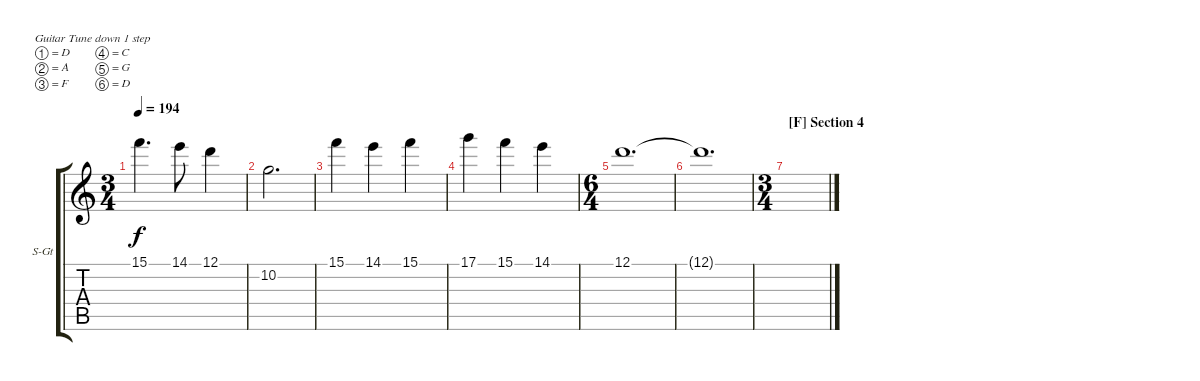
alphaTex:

\defaultSystemsLayout 4
\bracketExtendMode groupsimilarinstruments
\firstSystemTrackNameOrientation horizontal
\otherSystemsTrackNameOrientation horizontal
\track ("Guitar 2" "S-Gt") {instrument acousticguitarsteel}
\staff {score tabs}
\tuning (D4 A3 F3 C3 G2 D2)
\ts (3 4)
\tempo 194
\clef g2
\ks c
15.1.4{d dy f} 14.1.8 12.1.4 |
10.2.2{d} |
15.1.4 14.1.4 15.1.4 |
17.1.4 15.1.4 14.1.4 |
\ts (6 4)
12.1.1{d} |
12.1{t}.1{d} |
\ts (3 4)
\section ("F" "Section 4")
